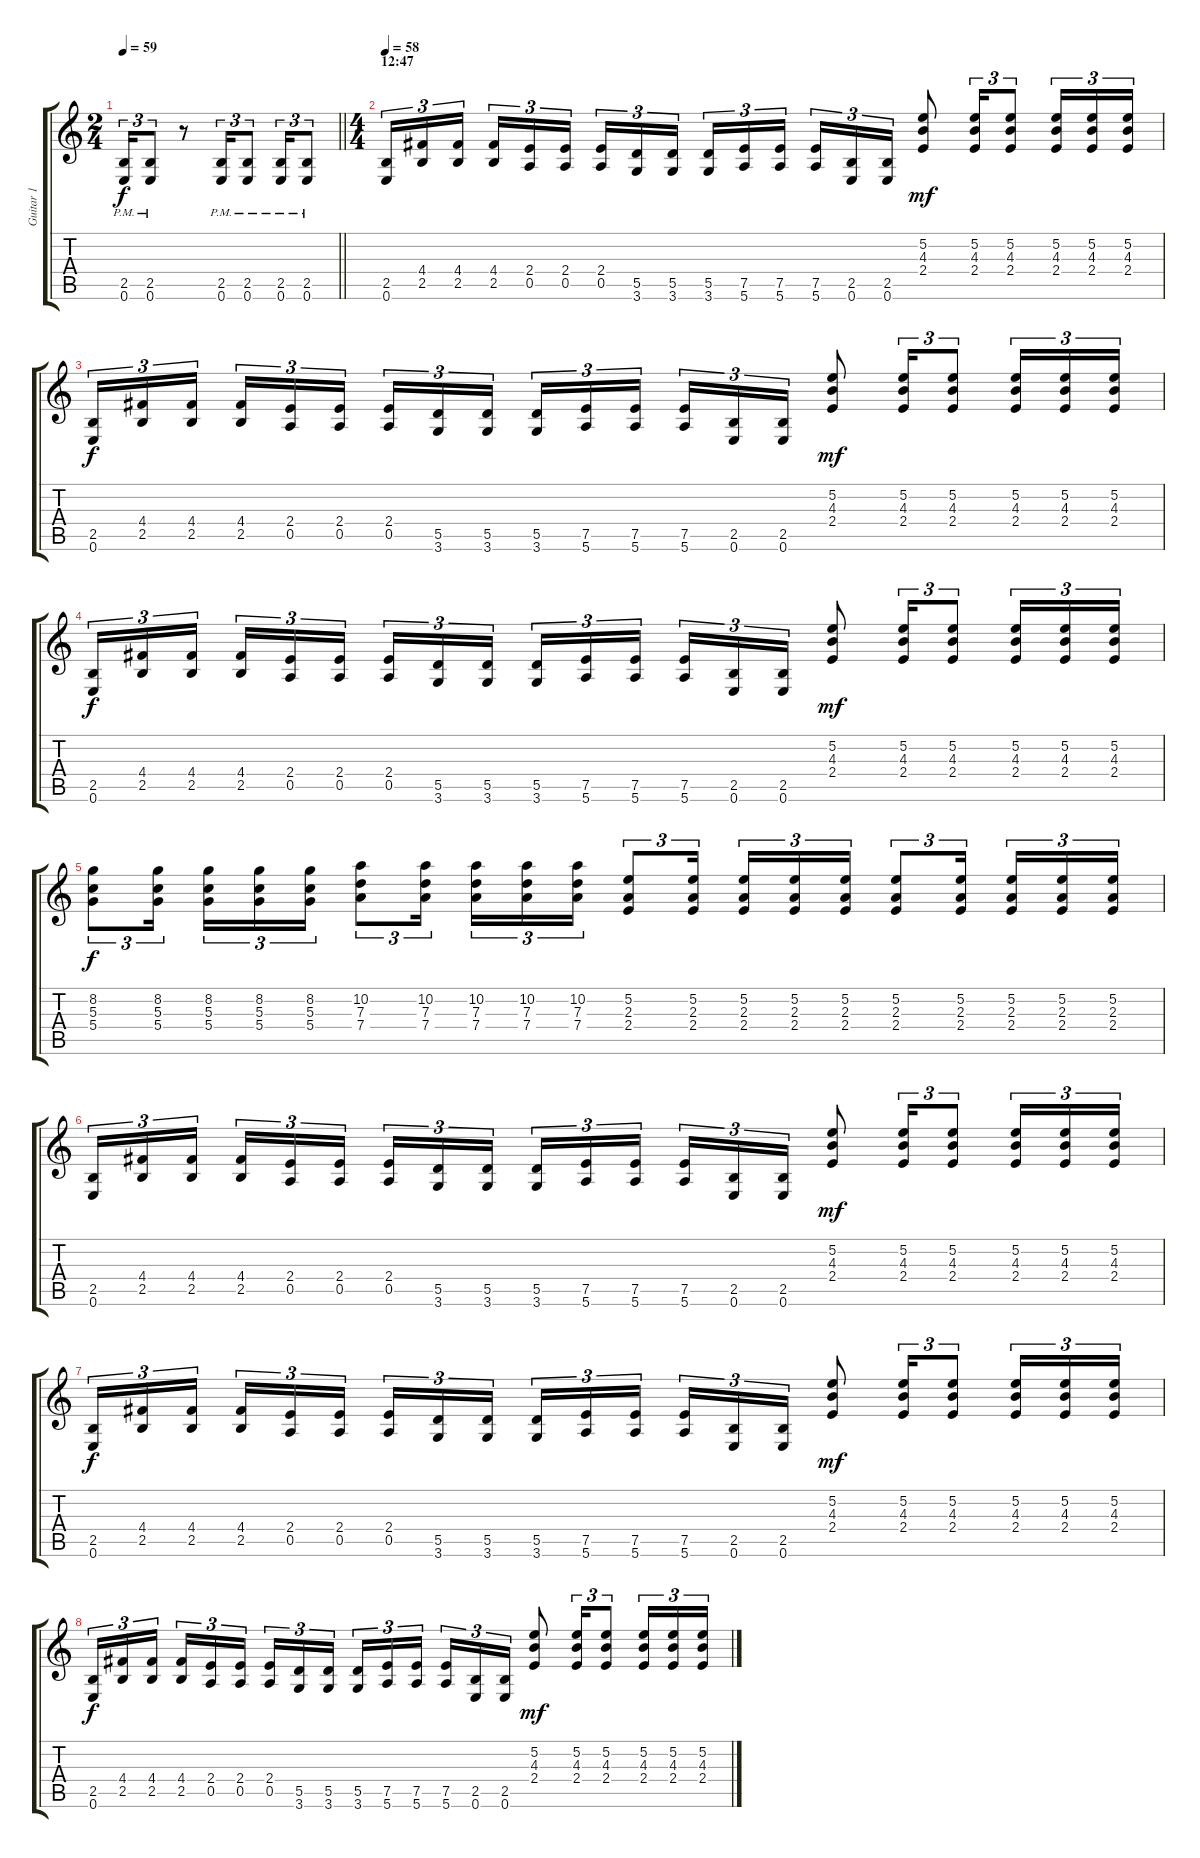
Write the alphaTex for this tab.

\track ("Guitar 1" "Guitar 1") {instrument distortionguitar}
\staff {score tabs}
\tuning (E4 B3 G3 D3 A2 E2) {hide}
\ts (2 4)
\tempo 59
\clef g2
\barLineRight lightlight
\ks c
(2.5{pm} 0.6{pm}).16{tu (3 2) dy f} (2.5{pm} 0.6{pm}).8{tu (3 2)} r.8 (2.5{pm} 0.6{pm}).16{tu (3 2)} (2.5{pm} 0.6{pm}).8{tu (3 2)} (2.5{pm} 0.6{pm}).16{tu (3 2)} (2.5{pm} 0.6{pm}).8{tu (3 2)} |
\ts (4 4)
\section ("" "12:47")
\tempo 58
(2.5 0.6).16{tu (3 2)} (4.4 2.5).16{tu (3 2)} (4.4 2.5).16{tu (3 2) beam splitsecondary} (4.4 2.5).16{tu (3 2)} (2.4 0.5).16{tu (3 2)} (2.4 0.5).16{tu (3 2)} (2.4 0.5).16{tu (3 2)} (5.5 3.6).16{tu (3 2)} (5.5 3.6).16{tu (3 2) beam splitsecondary} (5.5 3.6).16{tu (3 2)} (7.5 5.6).16{tu (3 2)} (7.5 5.6).16{tu (3 2)} (7.5 5.6).16{tu (3 2)} (2.5 0.6).16{tu (3 2)} (2.5 0.6).16{tu (3 2)} (5.2 4.3 2.4).8{dy mf} (5.2 4.3 2.4).16{tu (3 2)} (5.2 4.3 2.4).8{tu (3 2)} (5.2 4.3 2.4).16{tu (3 2)} (5.2 4.3 2.4).16{tu (3 2)} (5.2 4.3 2.4).16{tu (3 2)} |
(2.5 0.6).16{tu (3 2) dy f} (4.4 2.5).16{tu (3 2)} (4.4 2.5).16{tu (3 2) beam splitsecondary} (4.4 2.5).16{tu (3 2)} (2.4 0.5).16{tu (3 2)} (2.4 0.5).16{tu (3 2)} (2.4 0.5).16{tu (3 2)} (5.5 3.6).16{tu (3 2)} (5.5 3.6).16{tu (3 2) beam splitsecondary} (5.5 3.6).16{tu (3 2)} (7.5 5.6).16{tu (3 2)} (7.5 5.6).16{tu (3 2)} (7.5 5.6).16{tu (3 2)} (2.5 0.6).16{tu (3 2)} (2.5 0.6).16{tu (3 2)} (5.2 4.3 2.4).8{dy mf} (5.2 4.3 2.4).16{tu (3 2)} (5.2 4.3 2.4).8{tu (3 2)} (5.2 4.3 2.4).16{tu (3 2)} (5.2 4.3 2.4).16{tu (3 2)} (5.2 4.3 2.4).16{tu (3 2)} |
(2.5 0.6).16{tu (3 2) dy f} (4.4 2.5).16{tu (3 2)} (4.4 2.5).16{tu (3 2) beam splitsecondary} (4.4 2.5).16{tu (3 2)} (2.4 0.5).16{tu (3 2)} (2.4 0.5).16{tu (3 2)} (2.4 0.5).16{tu (3 2)} (5.5 3.6).16{tu (3 2)} (5.5 3.6).16{tu (3 2) beam splitsecondary} (5.5 3.6).16{tu (3 2)} (7.5 5.6).16{tu (3 2)} (7.5 5.6).16{tu (3 2)} (7.5 5.6).16{tu (3 2)} (2.5 0.6).16{tu (3 2)} (2.5 0.6).16{tu (3 2)} (5.2 4.3 2.4).8{dy mf} (5.2 4.3 2.4).16{tu (3 2)} (5.2 4.3 2.4).8{tu (3 2)} (5.2 4.3 2.4).16{tu (3 2)} (5.2 4.3 2.4).16{tu (3 2)} (5.2 4.3 2.4).16{tu (3 2)} |
(8.2 5.3 5.4).8{tu (3 2) dy f} (8.2 5.3 5.4).16{tu (3 2) beam splitsecondary} (8.2 5.3 5.4).16{tu (3 2)} (8.2 5.3 5.4).16{tu (3 2)} (8.2 5.3 5.4).16{tu (3 2)} (10.2 7.3 7.4).8{tu (3 2)} (10.2 7.3 7.4).16{tu (3 2) beam splitsecondary} (10.2 7.3 7.4).16{tu (3 2)} (10.2 7.3 7.4).16{tu (3 2)} (10.2 7.3 7.4).16{tu (3 2)} (5.2 2.3 2.4).8{tu (3 2)} (5.2 2.3 2.4).16{tu (3 2) beam splitsecondary} (5.2 2.3 2.4).16{tu (3 2)} (5.2 2.3 2.4).16{tu (3 2)} (5.2 2.3 2.4).16{tu (3 2)} (5.2 2.3 2.4).8{tu (3 2)} (5.2 2.3 2.4).16{tu (3 2) beam splitsecondary} (5.2 2.3 2.4).16{tu (3 2)} (5.2 2.3 2.4).16{tu (3 2)} (5.2 2.3 2.4).16{tu (3 2)} |
(2.5 0.6).16{tu (3 2)} (4.4 2.5).16{tu (3 2)} (4.4 2.5).16{tu (3 2) beam splitsecondary} (4.4 2.5).16{tu (3 2)} (2.4 0.5).16{tu (3 2)} (2.4 0.5).16{tu (3 2)} (2.4 0.5).16{tu (3 2)} (5.5 3.6).16{tu (3 2)} (5.5 3.6).16{tu (3 2) beam splitsecondary} (5.5 3.6).16{tu (3 2)} (7.5 5.6).16{tu (3 2)} (7.5 5.6).16{tu (3 2)} (7.5 5.6).16{tu (3 2)} (2.5 0.6).16{tu (3 2)} (2.5 0.6).16{tu (3 2)} (5.2 4.3 2.4).8{dy mf} (5.2 4.3 2.4).16{tu (3 2)} (5.2 4.3 2.4).8{tu (3 2)} (5.2 4.3 2.4).16{tu (3 2)} (5.2 4.3 2.4).16{tu (3 2)} (5.2 4.3 2.4).16{tu (3 2)} |
(2.5 0.6).16{tu (3 2) dy f} (4.4 2.5).16{tu (3 2)} (4.4 2.5).16{tu (3 2) beam splitsecondary} (4.4 2.5).16{tu (3 2)} (2.4 0.5).16{tu (3 2)} (2.4 0.5).16{tu (3 2)} (2.4 0.5).16{tu (3 2)} (5.5 3.6).16{tu (3 2)} (5.5 3.6).16{tu (3 2) beam splitsecondary} (5.5 3.6).16{tu (3 2)} (7.5 5.6).16{tu (3 2)} (7.5 5.6).16{tu (3 2)} (7.5 5.6).16{tu (3 2)} (2.5 0.6).16{tu (3 2)} (2.5 0.6).16{tu (3 2)} (5.2 4.3 2.4).8{dy mf} (5.2 4.3 2.4).16{tu (3 2)} (5.2 4.3 2.4).8{tu (3 2)} (5.2 4.3 2.4).16{tu (3 2)} (5.2 4.3 2.4).16{tu (3 2)} (5.2 4.3 2.4).16{tu (3 2)} |
(2.5 0.6).16{tu (3 2) dy f} (4.4 2.5).16{tu (3 2)} (4.4 2.5).16{tu (3 2) beam splitsecondary} (4.4 2.5).16{tu (3 2)} (2.4 0.5).16{tu (3 2)} (2.4 0.5).16{tu (3 2)} (2.4 0.5).16{tu (3 2)} (5.5 3.6).16{tu (3 2)} (5.5 3.6).16{tu (3 2) beam splitsecondary} (5.5 3.6).16{tu (3 2)} (7.5 5.6).16{tu (3 2)} (7.5 5.6).16{tu (3 2)} (7.5 5.6).16{tu (3 2)} (2.5 0.6).16{tu (3 2)} (2.5 0.6).16{tu (3 2)} (5.2 4.3 2.4).8{dy mf} (5.2 4.3 2.4).16{tu (3 2)} (5.2 4.3 2.4).8{tu (3 2)} (5.2 4.3 2.4).16{tu (3 2)} (5.2 4.3 2.4).16{tu (3 2)} (5.2 4.3 2.4).16{tu (3 2)}
